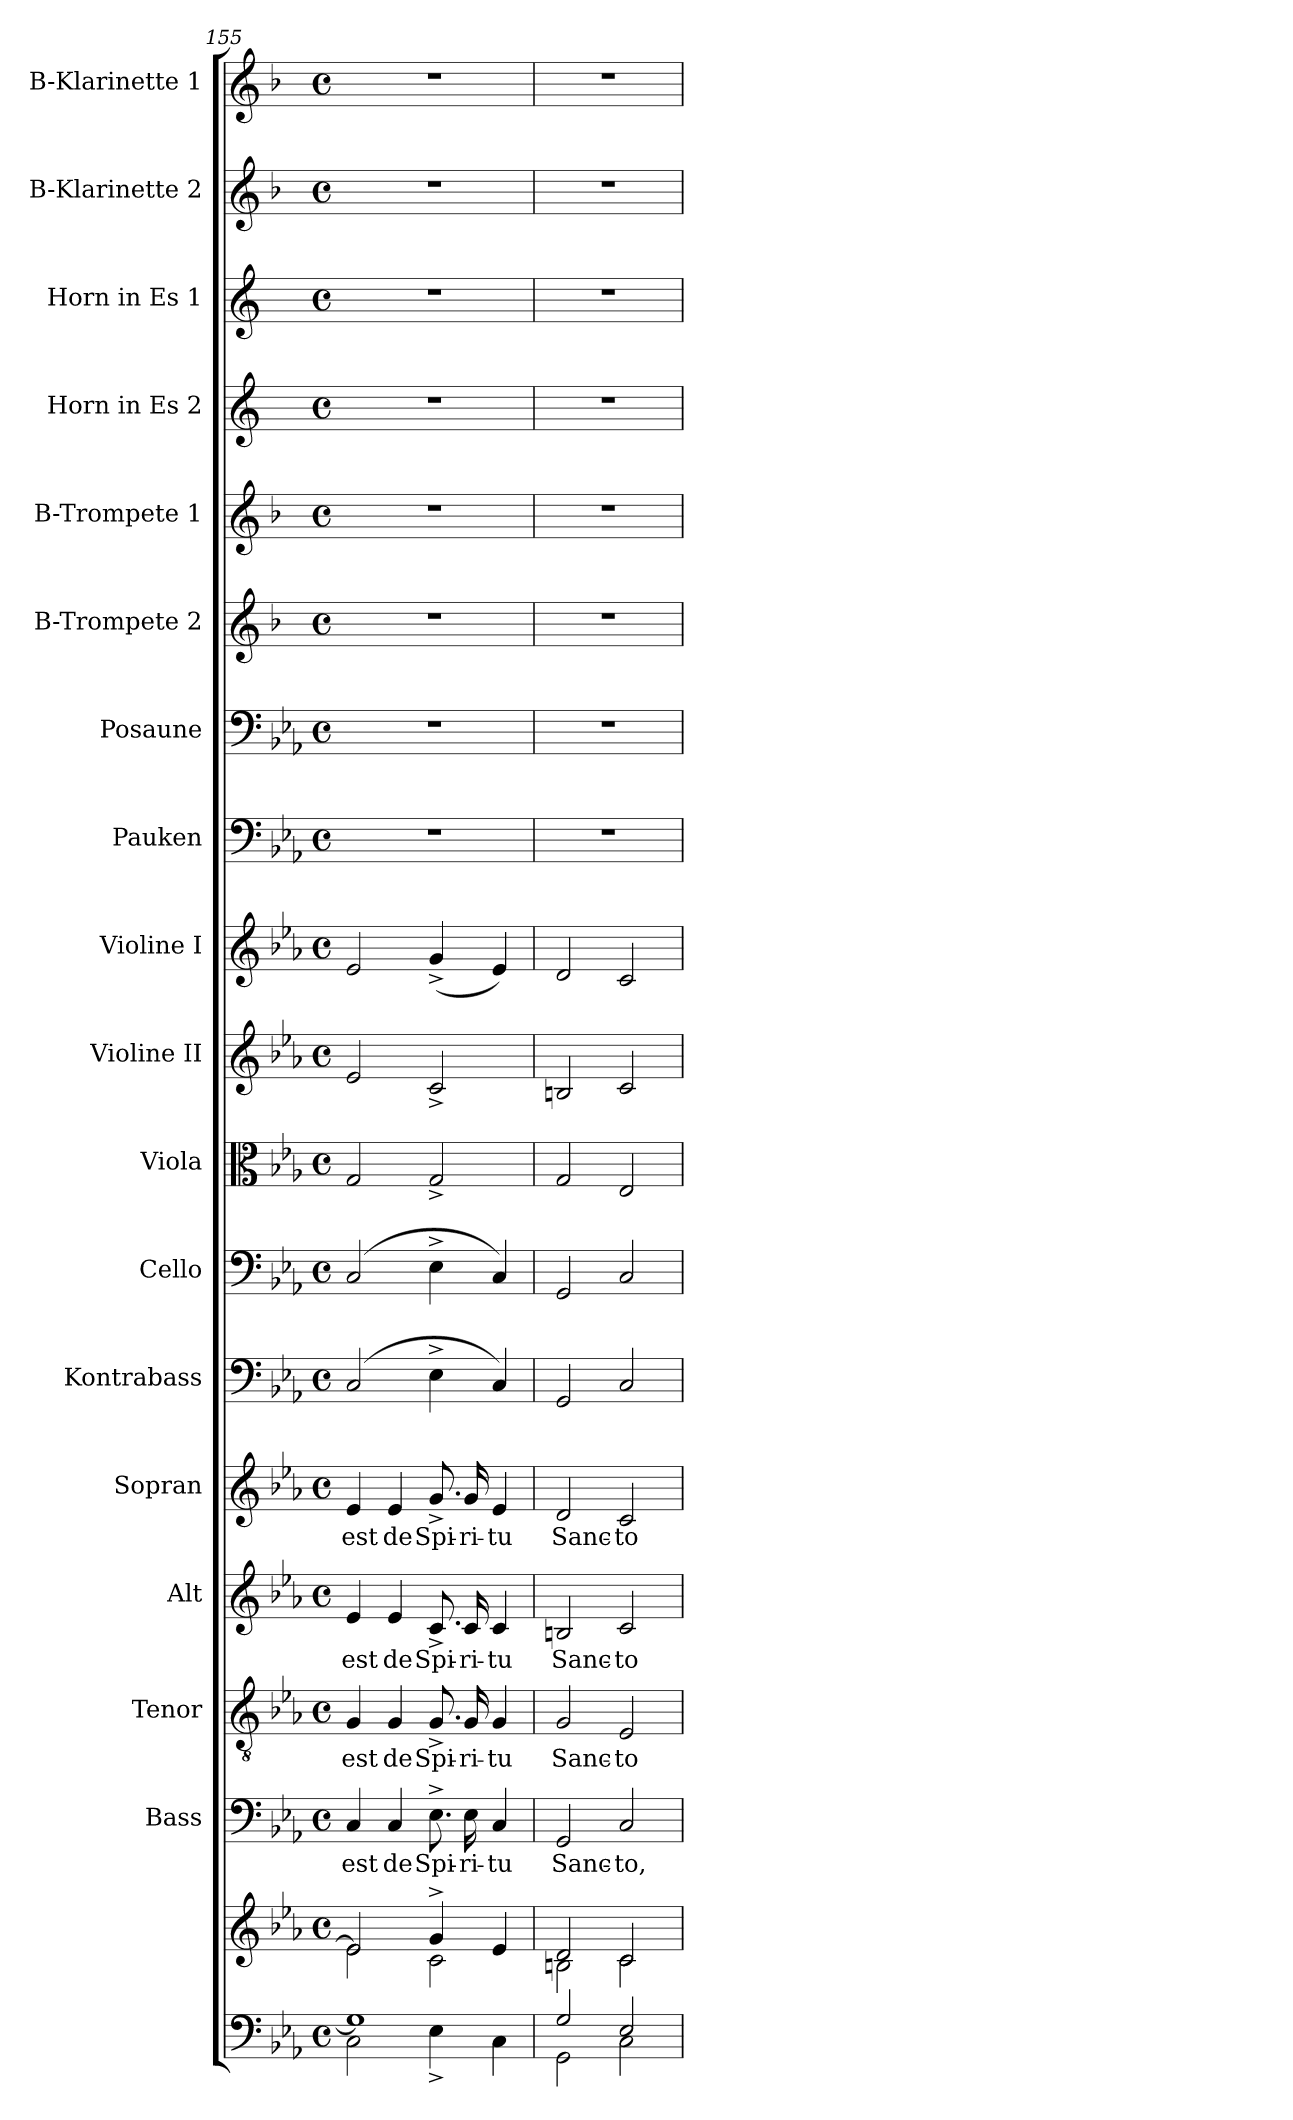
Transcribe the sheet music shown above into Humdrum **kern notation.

**kern	**kern	**kern	**text	**kern	**text	**kern	**text	**kern	**text	**kern	**kern	**kern	**kern	**kern	**kern	**kern	**kern	**kern	**kern	**kern	**kern	**kern
*part18	*part18	*part17	*part17	*part16	*part16	*part15	*part15	*part14	*part14	*part13	*part12	*part11	*part10	*part9	*part8	*part7	*part6	*part5	*part4	*part3	*part2	*part1
*staff19	*staff18	*staff17	*staff17	*staff16	*staff16	*staff15	*staff15	*staff14	*staff14	*staff13	*staff12	*staff11	*staff10	*staff9	*staff8	*staff7	*staff6	*staff5	*staff4	*staff3	*staff2	*staff1
*	*	*I"Bass	*	*I"Tenor	*	*I"Alt	*	*I"Sopran	*	*I"Kontrabass	*I"Cello	*I"Viola	*I"Violine II	*I"Violine I	*I"Pauken	*I"Posaune	*I"B-Trompete 2	*I"B-Trompete 1	*I"Horn in Es 2	*I"Horn in Es 1	*I"B-Klarinette 2	*I"B-Klarinette 1
*	*	*I'B.	*	*I'T.	*	*I'A.	*	*I'S.	*	*I'Kb.	*	*I'Vla.	*I'Vl. II	*I'Vl. I	*I'Pk.	*I'Pos.	*I'B Trp. 2	*I'B Trp. 1	*	*	*I'B Kl. 2	*I'B Kl. 1
*clefF4	*clefG2	*clefF4	*	*clefGv2	*	*clefG2	*	*clefG2	*	*clefF4	*clefF4	*clefC3	*clefG2	*clefG2	*clefF4	*clefF4	*clefG2	*clefG2	*clefG2	*clefG2	*clefG2	*clefG2
*	*	*	*	*	*	*	*	*	*	*ITrd7c12	*	*	*	*	*	*	*ITrd1c2	*ITrd1c2	*ITrd5c9	*ITrd5c9	*ITrd1c2	*ITrd1c2
*k[b-e-a-]	*k[b-e-a-]	*k[b-e-a-]	*	*k[b-e-a-]	*	*k[b-e-a-]	*	*k[b-e-a-]	*	*k[b-e-a-]	*k[b-e-a-]	*k[b-e-a-]	*k[b-e-a-]	*k[b-e-a-]	*k[b-e-a-]	*k[b-e-a-]	*k[b-e-a-]	*k[b-e-a-]	*k[b-e-a-]	*k[b-e-a-]	*k[b-e-a-]	*k[b-e-a-]
*E-:	*E-:	*E-:	*	*E-:	*	*E-:	*	*E-:	*	*E-:	*E-:	*E-:	*E-:	*E-:	*E-:	*E-:	*E-:	*E-:	*E-:	*E-:	*E-:	*E-:
*M4/4	*M4/4	*M4/4	*	*M4/4	*	*M4/4	*	*M4/4	*	*M4/4	*M4/4	*M4/4	*M4/4	*M4/4	*M4/4	*M4/4	*M4/4	*M4/4	*M4/4	*M4/4	*M4/4	*M4/4
*met(c)	*met(c)	*met(c)	*	*met(c)	*	*met(c)	*	*met(c)	*	*met(c)	*met(c)	*met(c)	*met(c)	*met(c)	*met(c)	*met(c)	*met(c)	*met(c)	*met(c)	*met(c)	*met(c)	*met(c)
=155	=155	=155	=155	=155	=155	=155	=155	=155	=155	=155	=155	=155	=155	=155	=155	=155	=155	=155	=155	=155	=155	=155
*^	*^	*	*	*	*	*	*	*	*	*	*	*	*	*	*	*	*	*	*	*	*	*
!	!	!	!	!	!LO:LY:b	!	!LO:LY:b	!	!LO:LY:b	!	!LO:LY:b	!	!	!	!	!	!	!	!	!	!	!	!	!
1G]	2C\	2e-/	2e-\]	4C/	est	4G/	est	4e-/	est	4e-/	est	(2CC/	(2C/	2G/	2e-/	2e-/	1r	1r	1r	1r	1r	1r	1r	1r
!	!	!	!	!	!LO:LY:b	!	!LO:LY:b	!	!LO:LY:b	!	!LO:LY:b	!	!	!	!	!	!	!	!	!	!	!	!	!
.	.	.	.	4C/	de	4G/	de	4e-/	de	4e-/	de	.	.	.	.	.	.	.	.	.	.	.	.	.
!	!	!	!	!	!LO:LY:b	!	!LO:LY:b	!	!LO:LY:b	!	!LO:LY:b	!	!	!	!	!	!	!	!	!	!	!	!	!
.	4E-^<\	4g^>/	2c\	8.E-^>\	Spi-	8.G^>/	Spi-	8.c^>/	Spi-	8.g^>/	Spi-	4EE-^>\	4E-^>\	2G^</	2c^</	(<4g^</	.	.	.	.	.	.	.	.
!	!	!	!	!	!LO:LY:b	!	!LO:LY:b	!	!LO:LY:b	!	!LO:LY:b	!	!	!	!	!	!	!	!	!	!	!	!	!
.	.	.	.	16E-\	-ri-	16G/	-ri-	16c/	-ri-	16g/	-ri-	.	.	.	.	.	.	.	.	.	.	.	.	.
!	!	!	!	!	!LO:LY:b	!	!LO:LY:b	!	!LO:LY:b	!	!LO:LY:b	!	!	!	!	!	!	!	!	!	!	!	!	!
.	4C\	4e-/	.	4C/	-tu	4G/	-tu	4c/	-tu	4e-/	-tu	4CC/)	4C/)	.	.	4e-/)	.	.	.	.	.	.	.	.
=156	=156	=156	=156	=156	=156	=156	=156	=156	=156	=156	=156	=156	=156	=156	=156	=156	=156	=156	=156	=156	=156	=156	=156	=156
!	!	!	!	!	!LO:LY:b	!	!LO:LY:b	!	!LO:LY:b	!	!LO:LY:b	!	!	!	!	!	!	!	!	!	!	!	!	!
2G/	2GG\	2d/	2Bn\	2GG/	Sanc-	2G/	Sanc-	2Bn/	Sanc-	2d/	Sanc-	2GGG/	2GG/	2G/	2Bn/	2d/	1r	1r	1r	1r	1r	1r	1r	1r
!	!	!	!	!	!LO:LY:b	!	!LO:LY:b	!	!LO:LY:b	!	!LO:LY:b	!	!	!	!	!	!	!	!	!	!	!	!	!
2E-/	2C\	2c/	2c\	2C/	-to,	2E-/	-to	2c/	-to	2c/	-to	2CC/	2C/	2E-/	2c/	2c/	.	.	.	.	.	.	.	.
*v	*v	*	*	*	*	*	*	*	*	*	*	*	*	*	*	*	*	*	*	*	*	*	*	*
*	*v	*v	*	*	*	*	*	*	*	*	*	*	*	*	*	*	*	*	*	*	*	*	*
=	=	=	=	=	=	=	=	=	=	=	=	=	=	=	=	=	=	=	=	=	=	=
*-	*-	*-	*-	*-	*-	*-	*-	*-	*-	*-	*-	*-	*-	*-	*-	*-	*-	*-	*-	*-	*-	*-
